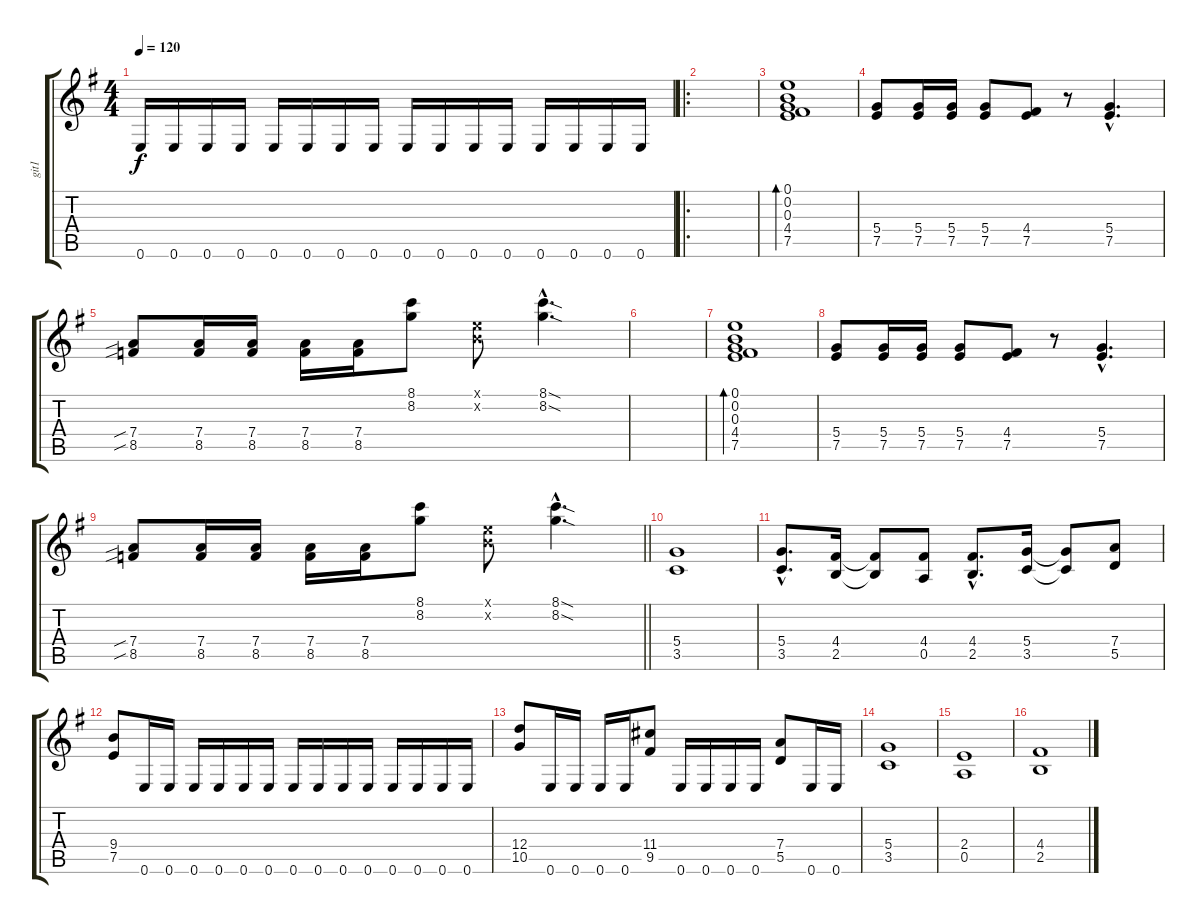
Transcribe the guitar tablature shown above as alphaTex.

\track ("git1" "git1") {instrument distortionguitar}
\staff {score tabs}
\tuning (E4 B3 G3 D3 A2 E2) {hide}
\ts (4 4)
\tempo 120
\clef g2
\ks eminor
0.6.16{dy f} 0.6.16 0.6.16 0.6.16 0.6.16 0.6.16 0.6.16 0.6.16 0.6.16 0.6.16 0.6.16 0.6.16 0.6.16 0.6.16 0.6.16 0.6.16 |
\ro
|
(0.1 0.2 0.3 4.4 7.5).1{bd 240} |
(5.4 7.5).8 (5.4 7.5).16 (5.4 7.5).16 (5.4 7.5).8 (4.4 7.5).8 r.8 (5.4{hac} 7.5{hac}).4{d} |
(7.4{sib} 8.5{sib}).8 (7.4 8.5).16 (7.4 8.5).16 (7.4 8.5).16 (7.4 8.5).16 (8.1 8.2).8 (0.1{x} 0.2{x}).8 (8.1{sod hac} 8.2{sod hac}).4{d} |
|
(0.1 0.2 0.3 4.4 7.5).1{bd 240} |
(5.4 7.5).8 (5.4 7.5).16 (5.4 7.5).16 (5.4 7.5).8 (4.4 7.5).8 r.8 (5.4{hac} 7.5{hac}).4{d} |
\barLineRight lightlight
(7.4{sib} 8.5{sib}).8 (7.4 8.5).16 (7.4 8.5).16 (7.4 8.5).16 (7.4 8.5).16 (8.1 8.2).8 (0.1{x} 0.2{x}).8 (8.1{sod hac} 8.2{sod hac}).4{d} |
(5.4 3.5).1 |
(5.4{hac} 3.5{hac}).8{d} (4.4 2.5).16 (4.4{t} 2.5{t}).8 (4.4 0.5).8 (4.4{hac} 2.5{hac}).8{d} (5.4 3.5).16 (5.4{t} 3.5{t}).8 (7.4 5.5).8 |
(9.4 7.5).8 0.6.16 0.6.16 0.6.16 0.6.16 0.6.16 0.6.16 0.6.16 0.6.16 0.6.16 0.6.16 0.6.16 0.6.16 0.6.16 0.6.16 |
(12.4 10.5).8 0.6.16 0.6.16 0.6.16 0.6.16 (11.4 9.5).8 0.6.16 0.6.16 0.6.16 0.6.16 (7.4 5.5).8 0.6.16 0.6.16 |
(5.4 3.5).1 |
(2.4 0.5).1 |
(4.4 2.5).1
